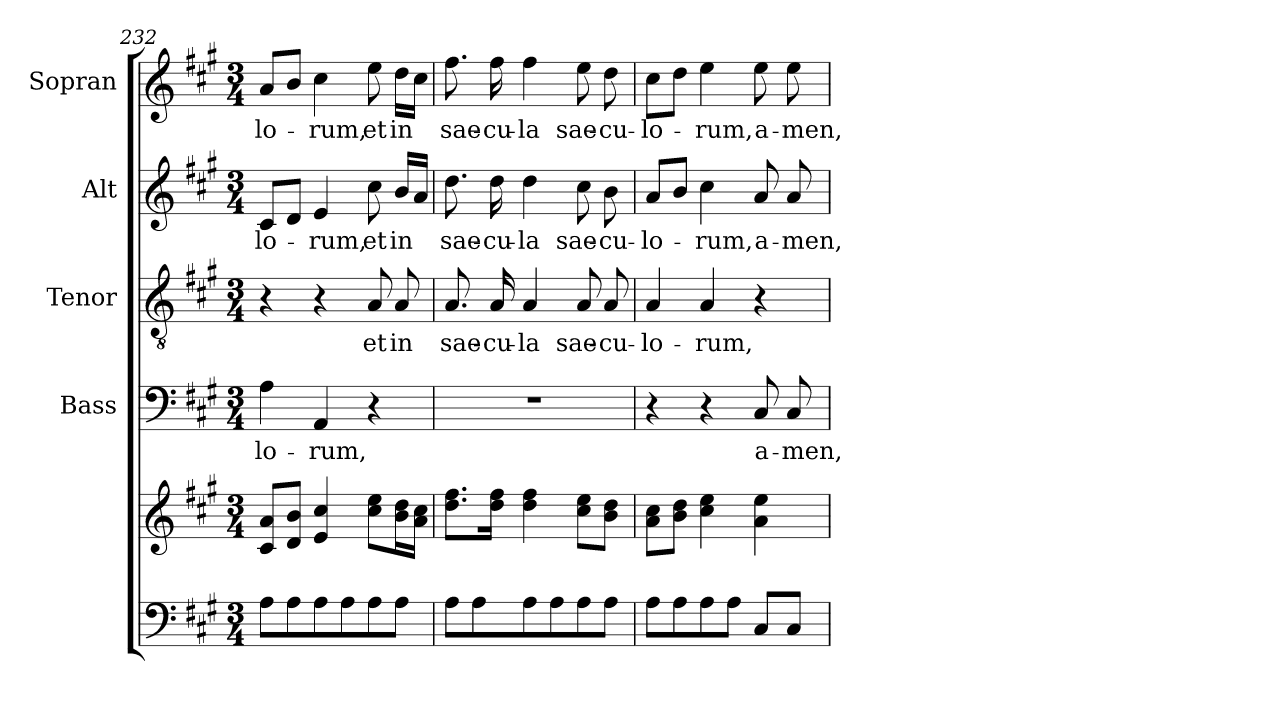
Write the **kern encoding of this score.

**kern	**kern	**kern	**text	**kern	**text	**kern	**text	**kern	**text
*part5	*part5	*part4	*part4	*part3	*part3	*part2	*part2	*part1	*part1
*staff6	*staff5	*staff4	*staff4	*staff3	*staff3	*staff2	*staff2	*staff1	*staff1
*	*	*I"Bass	*	*I"Tenor	*	*I"Alt	*	*I"Sopran	*
*	*	*I'B.	*	*I'T.	*	*I'A.	*	*I'S.	*
*clefF4	*clefG2	*clefF4	*	*clefGv2	*	*clefG2	*	*clefG2	*
*k[f#c#g#]	*k[f#c#g#]	*k[f#c#g#]	*	*k[f#c#g#]	*	*k[f#c#g#]	*	*k[f#c#g#]	*
*A:	*A:	*A:	*	*A:	*	*A:	*	*A:	*
*M3/4	*M3/4	*M3/4	*	*M3/4	*	*M3/4	*	*M3/4	*
=232	=232	=232	=232	=232	=232	=232	=232	=232	=232
!	!	!	!LO:LY:b	!	!	!	!LO:LY:b	!	!LO:LY:b
8A\L	8c#/ 8a/L	4A\	-lo-	4r	.	8c#/L	-lo-	8a/L	-lo-
8A\	8d/ 8b/J	.	.	.	.	8d/J	.	8b/J	.
!	!	!	!LO:LY:b	!	!	!	!LO:LY:b	!	!LO:LY:b
8A\	4e/ 4cc#/	4AA/	-rum,	4r	.	4e/	-rum,	4cc#\	-rum,
8A\	.	.	.	.	.	.	.	.	.
!	!	!	!	!	!LO:LY:b	!	!LO:LY:b	!	!LO:LY:b
8A\	8cc#\ 8ee\L	4r	.	8A/	et	8cc#\	et	8ee\	et
!	!	!	!	!	!LO:LY:b	!	!LO:LY:b	!	!LO:LY:b
8A\J	16b\ 16dd\L	.	.	8A/	in	16b/LL	in	16dd\LL	in
.	16a\ 16cc#\JJ	.	.	.	.	16a/JJ	.	16cc#\JJ	.
=233	=233	=233	=233	=233	=233	=233	=233	=233	=233
!	!	!	!	!	!LO:LY:b	!	!LO:LY:b	!	!LO:LY:b
8A\L	8.dd\ 8.ff#\L	2.r	.	8.A/	sae-	8.dd\	sae-	8.ff#\	sae-
8A\	.	.	.	.	.	.	.	.	.
!	!	!	!	!	!LO:LY:b	!	!LO:LY:b	!	!LO:LY:b
.	16dd\ 16ff#\Jk	.	.	16A/	-cu-	16dd\	-cu-	16ff#\	-cu-
!	!	!	!	!	!LO:LY:b	!	!LO:LY:b	!	!LO:LY:b
8A\	4dd\ 4ff#\	.	.	4A/	-la	4dd\	-la	4ff#\	-la
8A\	.	.	.	.	.	.	.	.	.
!	!	!	!	!	!LO:LY:b	!	!LO:LY:b	!	!LO:LY:b
8A\	8cc#\ 8ee\L	.	.	8A/	sae-	8cc#\	sae-	8ee\	sae-
!	!	!	!	!	!LO:LY:b	!	!LO:LY:b	!	!LO:LY:b
8A\J	8b\ 8dd\J	.	.	8A/	-cu-	8b\	-cu-	8dd\	-cu-
!!LO:LB:g=z
=234	=234	=234	=234	=234	=234	=234	=234	=234	=234
!	!	!	!	!	!LO:LY:b	!	!LO:LY:b	!	!LO:LY:b
8A\L	8a\ 8cc#\L	4r	.	4A/	-lo-	8a/L	-lo-	8cc#\L	-lo-
8A\	8b\ 8dd\J	.	.	.	.	8b/J	.	8dd\J	.
!	!	!	!	!	!LO:LY:b	!	!LO:LY:b	!	!LO:LY:b
8A\	4cc#\ 4ee\	4r	.	4A/	-rum,	4cc#\	-rum,	4ee\	-rum,
8A\J	.	.	.	.	.	.	.	.	.
!	!	!	!LO:LY:b	!	!	!	!LO:LY:b	!	!LO:LY:b
8C#/L	4a\ 4ee\	8C#/	a-	4r	.	8a/	a-	8ee\	a-
!	!	!	!LO:LY:b	!	!	!	!LO:LY:b	!	!LO:LY:b
8C#/J	.	8C#/	-men,	.	.	8a/	-men,	8ee\	-men,
=	=	=	=	=	=	=	=	=	=
*-	*-	*-	*-	*-	*-	*-	*-	*-	*-
